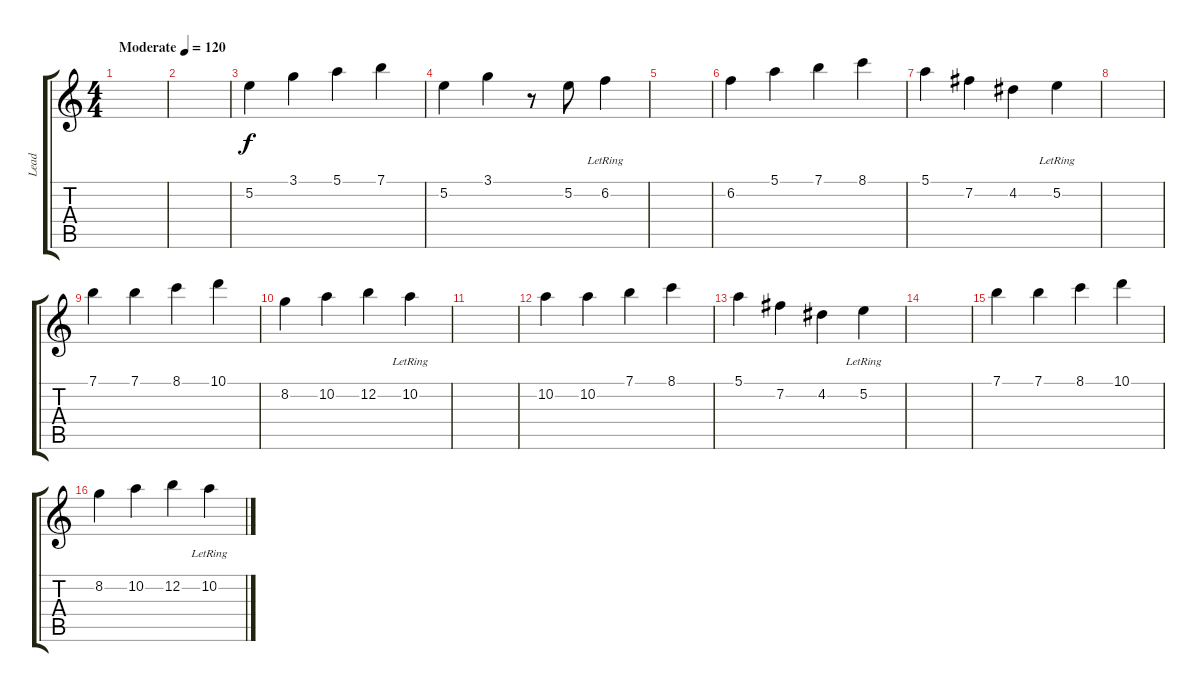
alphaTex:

\track ("Lead" "Lead") {instrument acousticguitarsteel}
\staff {score tabs}
\tuning (E4 B3 G3 D3 A2 E2) {hide}
\ts (4 4)
\tempo (120 "Moderate")
\clef g2
\ks c
|
|
5.2.4 3.1.4 5.1.4 7.1.4 |
5.2.4 3.1.4 r.8 5.2.8 6.2{lr}.4 |
|
6.2.4 5.1.4 7.1.4 8.1.4 |
5.1.4 7.2.4 4.2.4 5.2{lr}.4 |
|
7.1.4 7.1.4 8.1.4 10.1.4 |
8.2.4 10.2.4 12.2.4 10.2{lr}.4 |
|
10.2.4 10.2.4 7.1.4 8.1.4 |
5.1.4 7.2.4 4.2.4 5.2{lr}.4 |
|
7.1.4 7.1.4 8.1.4 10.1.4 |
8.2.4 10.2.4 12.2.4 10.2{lr}.4
